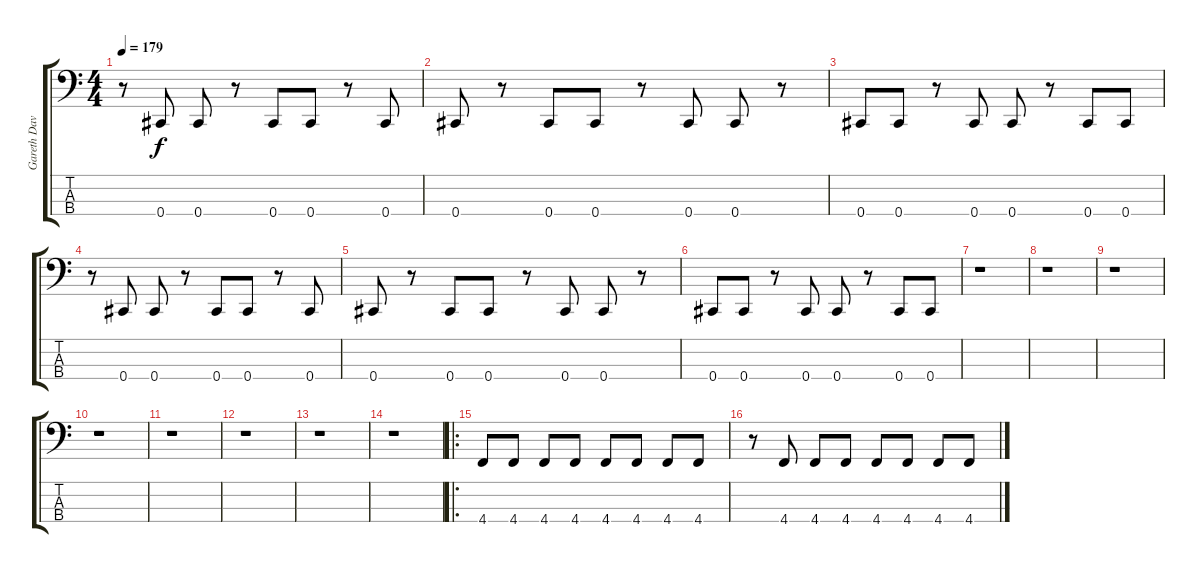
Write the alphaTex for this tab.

\track ("Gareth Davies" "Gareth Dav") {instrument electricbasspick}
\staff {score tabs}
\tuning (Gb2 Db2 Ab1 Db1) {hide}
\ts (4 4)
\tempo 179
\clef f4
\ks c
r.8{dy f} 0.4.8 0.4.8 r.8 0.4.8 0.4.8 r.8 0.4.8 |
0.4.8 r.8 0.4.8 0.4.8 r.8 0.4.8 0.4.8 r.8 |
0.4.8 0.4.8 r.8 0.4.8 0.4.8 r.8 0.4.8 0.4.8 |
r.8 0.4.8 0.4.8 r.8 0.4.8 0.4.8 r.8 0.4.8 |
0.4.8 r.8 0.4.8 0.4.8 r.8 0.4.8 0.4.8 r.8 |
0.4.8 0.4.8 r.8 0.4.8 0.4.8 r.8 0.4.8 0.4.8 |
r.1 |
r.1 |
r.1 |
r.1 |
r.1 |
r.1 |
r.1 |
r.1 |
\ro
4.4.8 4.4.8 4.4.8 4.4.8 4.4.8 4.4.8 4.4.8 4.4.8 |
r.8 4.4.8 4.4.8 4.4.8 4.4.8 4.4.8 4.4.8 4.4.8
